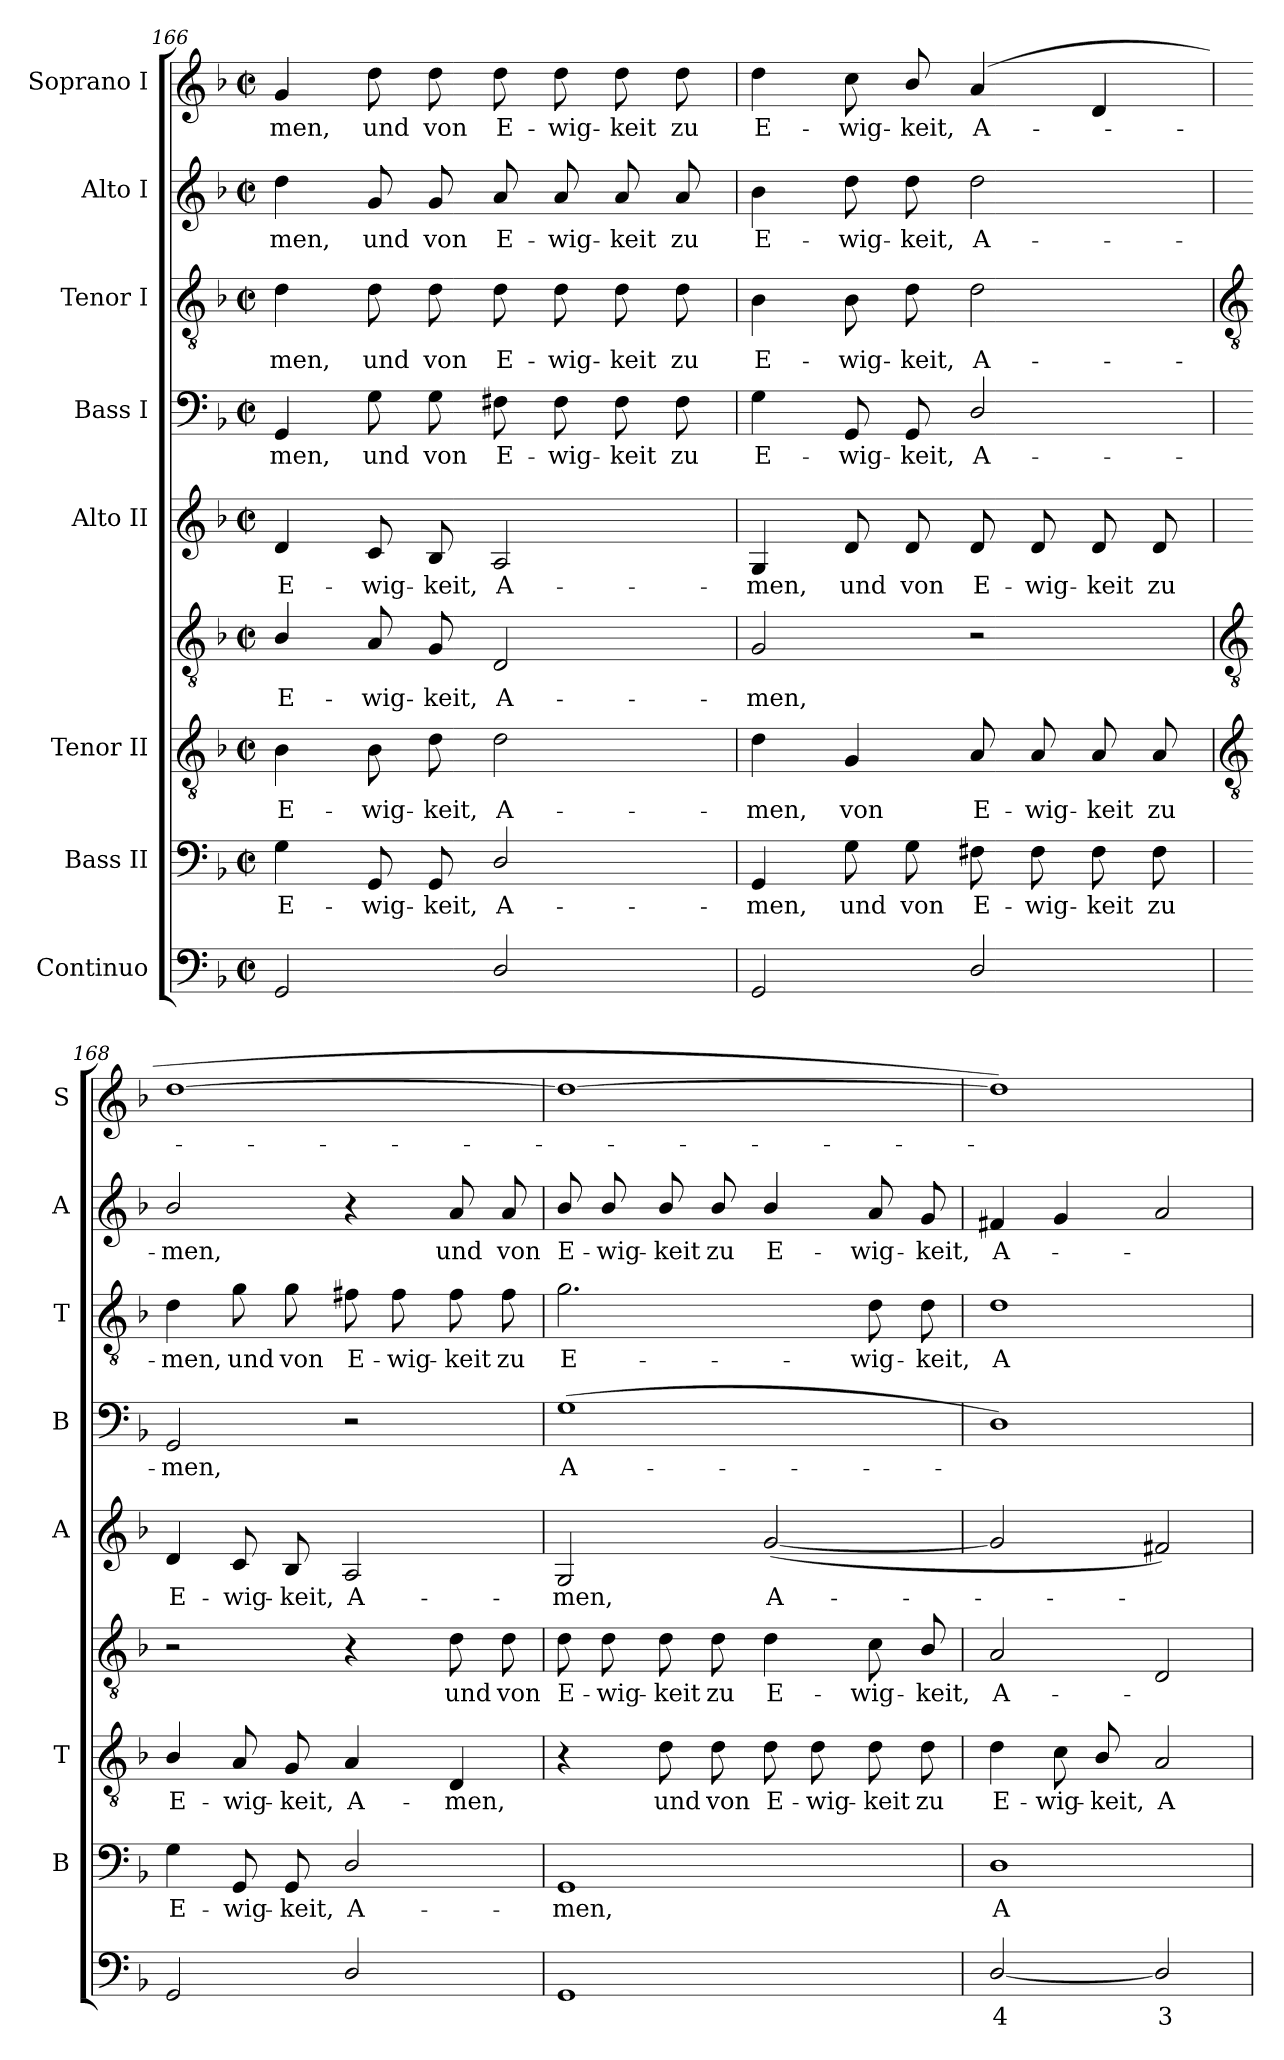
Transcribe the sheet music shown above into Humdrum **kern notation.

**kern	**text	**kern	**text	**kern	**text	**kern	**text	**kern	**text	**kern	**text	**kern	**text	**kern	**text	**kern	**text
*part8	*part8	*part7	*part7	*part6	*part6	*part6	*part6	*part5	*part5	*part4	*part4	*part3	*part3	*part2	*part2	*part1	*part1
*staff9	*staff9	*staff8	*staff8	*staff7	*staff7	*staff6	*staff6	*staff5	*staff5	*staff4	*staff4	*staff3	*staff3	*staff2	*staff2	*staff1	*staff1
*I"Continuo	*	*I"Bass II	*	*I"Tenor II	*	*	*	*I"Alto II	*	*I"Bass I	*	*I"Tenor I	*	*I"Alto I	*	*I"Soprano I	*
*	*	*I'B	*	*I'T	*	*	*	*I'A	*	*I'B	*	*I'T	*	*I'A	*	*I'S	*
*clefF4	*	*clefF4	*	*clefGv2	*	*clefGv2	*	*clefG2	*	*clefF4	*	*clefGv2	*	*clefG2	*	*clefG2	*
*k[b-]	*	*k[b-]	*	*k[b-]	*	*k[b-]	*	*k[b-]	*	*k[b-]	*	*k[b-]	*	*k[b-]	*	*k[b-]	*
*F:	*	*F:	*	*F:	*	*F:	*	*F:	*	*F:	*	*F:	*	*F:	*	*F:	*
*M2/2	*	*M2/2	*	*M2/2	*	*M2/2	*	*M2/2	*	*M2/2	*	*M2/2	*	*M2/2	*	*M2/2	*
*met(c|)	*	*met(c|)	*	*met(c|)	*	*met(c|)	*	*met(c|)	*	*met(c|)	*	*met(c|)	*	*met(c|)	*	*met(c|)	*
=166	=166	=166	=166	=166	=166	=166	=166	=166	=166	=166	=166	=166	=166	=166	=166	=166	=166
!	!	!	!LO:LY:b	!	!LO:LY:b	!	!LO:LY:b	!	!LO:LY:b	!	!LO:LY:b	!	!LO:LY:b	!	!LO:LY:b	!	!LO:LY:b
2GG	.	4G	E-	4B-	-E-	4B-/	E-	4d	E-	4GG	-men,	4d	-men,	4dd	-men,	4g	-men,
!	!	!	!LO:LY:b	!	!LO:LY:b	!	!LO:LY:b	!	!LO:LY:b	!	!LO:LY:b	!	!LO:LY:b	!	!LO:LY:b	!	!LO:LY:b
.	.	8GG	-wig-	8B-	-wig-	8A	-wig-	8c	-wig-	8G	und	8d	und	8g	und	8dd	und
!	!	!	!LO:LY:b	!	!LO:LY:b	!	!LO:LY:b	!	!LO:LY:b	!	!LO:LY:b	!	!LO:LY:b	!	!LO:LY:b	!	!LO:LY:b
.	.	8GG	-keit,	8d	-keit,	8G	-keit,	8B-	-keit,	8G	von	8d	von	8g	von	8dd	von
!	!	!	!LO:LY:b	!	!LO:LY:b	!	!LO:LY:b	!	!LO:LY:b	!	!LO:LY:b	!	!LO:LY:b	!	!LO:LY:b	!	!LO:LY:b
2D/	.	2D/	A-	2d	A-	2D	A-	2A	A-	8F#X	E-	8d	E-	8a	E-	8dd	E-
!	!	!	!	!	!	!	!	!	!	!	!LO:LY:b	!	!LO:LY:b	!	!LO:LY:b	!	!LO:LY:b
.	.	.	.	.	.	.	.	.	.	8F#	-wig-	8d	-wig-	8a	-wig-	8dd	-wig-
!	!	!	!	!	!	!	!	!	!	!	!LO:LY:b	!	!LO:LY:b	!	!LO:LY:b	!	!LO:LY:b
.	.	.	.	.	.	.	.	.	.	8F#	-keit	8d	-keit	8a	-keit	8dd	-keit
!	!	!	!	!	!	!	!	!	!	!	!LO:LY:b	!	!LO:LY:b	!	!LO:LY:b	!	!LO:LY:b
.	.	.	.	.	.	.	.	.	.	8F#	zu	8d	zu	8a	zu	8dd	zu
=167	=167	=167	=167	=167	=167	=167	=167	=167	=167	=167	=167	=167	=167	=167	=167	=167	=167
!	!	!	!LO:LY:b	!	!LO:LY:b	!	!LO:LY:b	!	!LO:LY:b	!	!LO:LY:b	!	!LO:LY:b	!	!LO:LY:b	!	!LO:LY:b
2GG	.	4GG	-men,	4d	men,	2G	-men,	4G	-men,	4G	E-	4B-	E-	4b-	E-	4dd	E-
!	!	!	!LO:LY:b	!	!LO:LY:b	!	!	!	!LO:LY:b	!	!LO:LY:b	!	!LO:LY:b	!	!LO:LY:b	!	!LO:LY:b
.	.	8G	und	4G	von	.	.	8d	und	8GG	-wig-	8B-	-wig-	8dd	-wig-	8cc	-wig-
!	!	!	!LO:LY:b	!	!	!	!	!	!LO:LY:b	!	!LO:LY:b	!	!LO:LY:b	!	!LO:LY:b	!	!LO:LY:b
.	.	8G	von	.	.	.	.	8d	von	8GG	-keit,	8d	-keit,	8dd	-keit,	8b-/	-keit,
!	!	!	!LO:LY:b	!	!LO:LY:b	!	!	!	!LO:LY:b	!	!LO:LY:b	!	!LO:LY:b	!	!LO:LY:b	!	!LO:LY:b
2D/	.	8F#X	E-	8A	E-	2r	.	8d	E-	2D/	A-	2d	A-	2dd	A-	(>4a	A-
!	!	!	!LO:LY:b	!	!LO:LY:b	!	!	!	!LO:LY:b	!	!	!	!	!	!	!	!
.	.	8F#	-wig-	8A	-wig-	.	.	8d	-wig-	.	.	.	.	.	.	.	.
!	!	!	!LO:LY:b	!	!LO:LY:b	!	!	!	!LO:LY:b	!	!	!	!	!	!	!	!
.	.	8F#	-keit	8A	-keit	.	.	8d	-keit	.	.	.	.	.	.	4d	.
!	!	!	!LO:LY:b	!	!LO:LY:b	!	!	!	!LO:LY:b	!	!	!	!	!	!	!	!
.	.	8F#	zu	8A	zu	.	.	8d	zu	.	.	.	.	.	.	.	.
!!LO:LB:g=z
=168	=168	=168	=168	=168	=168	=168	=168	=168	=168	=168	=168	=168	=168	=168	=168	=168	=168
*	*	*	*	*clefGv2	*	*clefGv2	*	*	*	*	*	*clefGv2	*	*	*	*	*
!	!	!	!LO:LY:b	!	!LO:LY:b	!	!	!	!LO:LY:b	!	!LO:LY:b	!	!LO:LY:b	!	!LO:LY:b	!	!
2GG	.	4G	E-	4B-/	E-	2r	.	4d	E-	2GG	-men,	4d	-men,	2b-/	-men,	[1dd	.
!	!	!	!LO:LY:b	!	!LO:LY:b	!	!	!	!LO:LY:b	!	!	!	!LO:LY:b	!	!	!	!
.	.	8GG	-wig-	8A	-wig-	.	.	8c	-wig-	.	.	8g	und	.	.	.	.
!	!	!	!LO:LY:b	!	!LO:LY:b	!	!	!	!LO:LY:b	!	!	!	!LO:LY:b	!	!	!	!
.	.	8GG	-keit,	8G	-keit,	.	.	8B-	-keit,	.	.	8g	von	.	.	.	.
!	!	!	!LO:LY:b	!	!LO:LY:b	!	!	!	!LO:LY:b	!	!	!	!LO:LY:b	!	!	!	!
2D/	.	2D/	A-	4A	A-	4r	.	2A	A-	2r	.	8f#X	E-	4r	.	.	.
!	!	!	!	!	!	!	!	!	!	!	!	!	!LO:LY:b	!	!	!	!
.	.	.	.	.	.	.	.	.	.	.	.	8f#	-wig-	.	.	.	.
!	!	!	!	!	!LO:LY:b	!	!LO:LY:b	!	!	!	!	!	!LO:LY:b	!	!LO:LY:b	!	!
.	.	.	.	4D	-men,	8d	und	.	.	.	.	8f#	-keit	8a	und	.	.
!	!	!	!	!	!	!	!LO:LY:b	!	!	!	!	!	!LO:LY:b	!	!LO:LY:b	!	!
.	.	.	.	.	.	8d	von	.	.	.	.	8f#	zu	8a	von	.	.
=169	=169	=169	=169	=169	=169	=169	=169	=169	=169	=169	=169	=169	=169	=169	=169	=169	=169
!	!	!	!LO:LY:b	!	!	!	!LO:LY:b	!	!LO:LY:b	!	!LO:LY:b	!	!LO:LY:b	!	!LO:LY:b	!	!
1GG	.	1GG	-men,	4r	.	8d	E-	2G	-men,	(>1G	A-	2.g	E-	8b-/	E-	1dd_	.
!	!	!	!	!	!	!	!LO:LY:b	!	!	!	!	!	!	!	!LO:LY:b	!	!
.	.	.	.	.	.	8d	-wig-	.	.	.	.	.	.	8b-/	-wig-	.	.
!	!	!	!	!	!LO:LY:b	!	!LO:LY:b	!	!	!	!	!	!	!	!LO:LY:b	!	!
.	.	.	.	8d	und	8d	-keit	.	.	.	.	.	.	8b-/	-keit	.	.
!	!	!	!	!	!LO:LY:b	!	!LO:LY:b	!	!	!	!	!	!	!	!LO:LY:b	!	!
.	.	.	.	8d	von	8d	zu	.	.	.	.	.	.	8b-/	zu	.	.
!	!	!	!	!	!LO:LY:b	!	!LO:LY:b	!	!LO:LY:b	!	!	!	!	!	!LO:LY:b	!	!
.	.	.	.	8d	E-	4d	E-	(<[2g	A-	.	.	.	.	4b-/	E-	.	.
!	!	!	!	!	!LO:LY:b	!	!	!	!	!	!	!	!	!	!	!	!
.	.	.	.	8d	-wig-	.	.	.	.	.	.	.	.	.	.	.	.
!	!	!	!	!	!LO:LY:b	!	!LO:LY:b	!	!	!	!	!	!LO:LY:b	!	!LO:LY:b	!	!
.	.	.	.	8d	-keit	8c	-wig-	.	.	.	.	8d	-wig-	8a	-wig-	.	.
!	!	!	!	!	!LO:LY:b	!	!LO:LY:b	!	!	!	!	!	!LO:LY:b	!	!LO:LY:b	!	!
.	.	.	.	8d	zu	8B-/	-keit,	.	.	.	.	8d	-keit,	8g	-keit,	.	.
=170	=170	=170	=170	=170	=170	=170	=170	=170	=170	=170	=170	=170	=170	=170	=170	=170	=170
!	!LO:LY:b	!	!LO:LY:b	!	!LO:LY:b	!	!LO:LY:b	!	!	!	!	!	!LO:LY:b	!	!LO:LY:b	!	!
[2D/	4	1D	A-	4d	E-	2A	A-	2g]	.	1D)	.	1d	A-	4f#X	A-	1dd])	.
!	!	!	!	!	!LO:LY:b	!	!	!	!	!	!	!	!	!	!	!	!
.	.	.	.	8c	-wig-	.	.	.	.	.	.	.	.	4g	.	.	.
!	!	!	!	!	!LO:LY:b	!	!	!	!	!	!	!	!	!	!	!	!
.	.	.	.	8B-/	-keit,	.	.	.	.	.	.	.	.	.	.	.	.
!	!LO:LY:b	!	!	!	!LO:LY:b	!	!	!	!	!	!	!	!	!	!	!	!
2D/]	3	.	.	2A	A-	2D	.	2f#X)	.	.	.	.	.	2a	.	.	.
=	=	=	=	=	=	=	=	=	=	=	=	=	=	=	=	=	=
*-	*-	*-	*-	*-	*-	*-	*-	*-	*-	*-	*-	*-	*-	*-	*-	*-	*-
